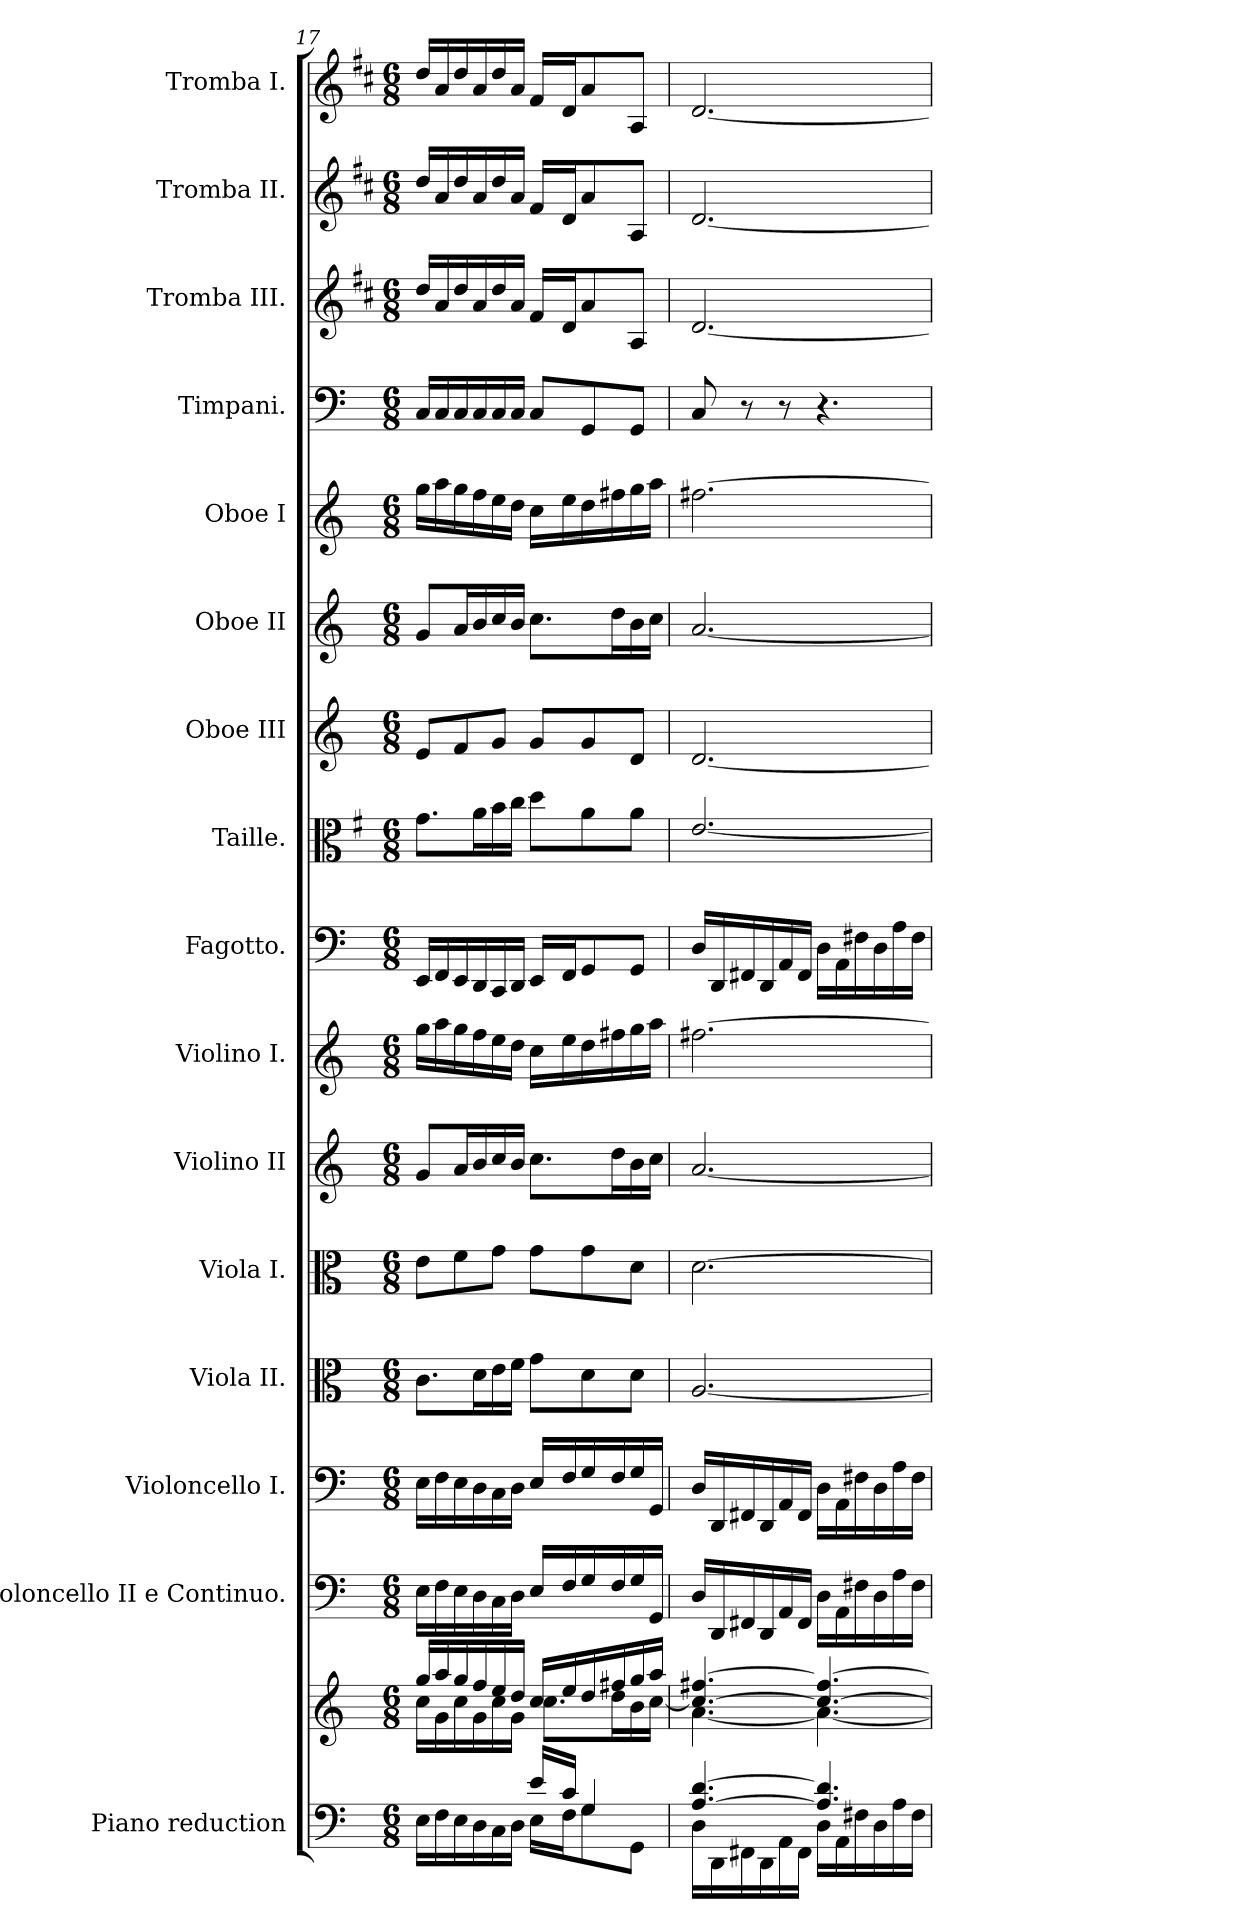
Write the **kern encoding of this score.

**kern	**kern	**kern	**kern	**kern	**kern	**kern	**kern	**kern	**kern	**kern	**kern	**kern	**kern	**kern	**kern	**kern
*part16	*part16	*part15	*part14	*part13	*part12	*part11	*part10	*part9	*part8	*part7	*part6	*part5	*part4	*part3	*part2	*part1
*staff17	*staff16	*staff15	*staff14	*staff13	*staff12	*staff11	*staff10	*staff9	*staff8	*staff7	*staff6	*staff5	*staff4	*staff3	*staff2	*staff1
*I"Piano reduction	*	*I"Violoncello II e Continuo.	*I"Violoncello I.	*I"Viola II.	*I"Viola I.	*I"Violino II	*I"Violino I.	*I"Fagotto.	*I"Taille.	*I"Oboe III	*I"Oboe II	*I"Oboe I	*I"Timpani.	*I"Tromba III.	*I"Tromba II.	*I"Tromba I.
*I'Pno	*	*I'Vc	*I'Vc	*I'Vla	*I'Vla	*	*I'Vln	*	*	*I'Ob	*I'Ob	*I'Ob	*I'Timp	*	*	*
!!LO:PB:g=z
*clefF4	*clefG2	*clefF4	*clefF4	*clefC3	*clefC3	*clefG2	*clefG2	*clefF4	*clefC3	*clefG2	*clefG2	*clefG2	*clefF4	*clefG2	*clefG2	*clefG2
*	*	*ITrd7c12	*	*	*	*	*	*	*ITrd4c7	*	*	*	*	*ITrd1c2	*ITrd1c2	*ITrd1c2
*k[]	*k[]	*k[]	*k[]	*k[]	*k[]	*k[]	*k[]	*k[]	*k[]	*k[]	*k[]	*k[]	*k[]	*k[]	*k[]	*k[]
*M6/8	*M6/8	*M6/8	*M6/8	*M6/8	*M6/8	*M6/8	*M6/8	*M6/8	*M6/8	*M6/8	*M6/8	*M6/8	*M6/8	*M6/8	*M6/8	*M6/8
=17	=17	=17	=17	=17	=17	=17	=17	=17	=17	=17	=17	=17	=17	=17	=17	=17
*^	*^	*	*	*	*	*	*	*	*	*	*	*	*	*	*	*
4.ryy	16E\LL	16gg/LL	16cc\LL	16EE\LL	16E\LL	8.c\L	8e\L	8g/L	16gg\LL	16EE/LL	8.c\L	8e/L	8g/L	16gg\LL	16C/LL	16cc/LL	16cc/LL	16cc/LL
.	16F\	16aa/	16g\	16FF\	16F\	.	.	.	16aa\	16FF/	.	.	.	16aa\	16C/	16g/	16g/	16g/
.	16E\	16gg/	16cc\	16EE\	16E\	.	8f\	16a/L	16gg\	16EE/	.	8f/	16a/L	16gg\	16C/	16cc/	16cc/	16cc/
.	16D\	16ff/	16g\	16DD\	16D\	16d\L	.	16b/	16ff\	16DD/	16d\L	.	16b/	16ff\	16C/	16g/	16g/	16g/
.	16C\	16ee/	16cc\	16CC\	16C\	16e\	8g\J	16cc/	16ee\	16CC/	16e\	8g/J	16cc/	16ee\	16C/	16cc/	16cc/	16cc/
.	16D\JJ	16dd/JJ	16g\JJ	16DD\JJ	16D\JJ	16f\JJ	.	16b/JJ	16dd\JJ	16DD/JJ	16f\JJ	.	16b/JJ	16dd\JJ	16C/JJ	16g/JJ	16g/JJ	16g/JJ
16e/LL	16E\LL	16cc/LL	8.cc\L	16EE/LL	16E/LL	8g\L	8g\L	8.cc\L	16cc\LL	16EE/LL	8g\L	8g/L	8.cc\L	16cc\LL	8C/L	16e/LL	16e/LL	16e/LL
16c/JJ	16F\J	16ee/	.	16FF/	16F/	.	.	.	16ee\	16FF/J	.	.	.	16ee\	.	16c/J	16c/J	16c/J
4G/	8G\	16dd/	.	16GG/	16G/	8d\	8g\	.	16dd\	8GG/	8d\	8g/	.	16dd\	8GG/	8g/	8g/	8g/
.	.	16ff#X/	16dd\L	16FF/	16F/	.	.	16dd\L	16ff#X\	.	.	.	16dd\L	16ff#X\	.	.	.	.
.	8GG\J	16gg/	16b\	16GG/	16G/	8d\J	8d\J	16b\	16gg\	8GG/J	8d\J	8d/J	16b\	16gg\	8GG/J	8G/J	8G/J	8G/J
.	.	16aa/JJ	[16cc\JJ	16GGG/JJ	16GG/JJ	.	.	16cc\JJ	16aa\JJ	.	.	.	16cc\JJ	16aa\JJ	.	.	.	.
=18	=18	=18	=18	=18	=18	=18	=18	=18	=18	=18	=18	=18	=18	=18	=18	=18	=18	=18
[4.A/ [4.d/	16D\LL	4.cc/_ [4.ff#X/	[4.a\	16DD/LL	16D/LL	[2.A/	[2.d\	[2.a/	[2.ff#X\	16D/LL	[2.A/	[2.d/	[2.a/	[2.ff#X\	8C/	[2.c/	[2.c/	[2.c/
.	16DD\	.	.	16DDD/	16DD/	.	.	.	.	16DD/	.	.	.	.	.	.	.	.
.	16FF#X\	.	.	16FFF#X/	16FF#X/	.	.	.	.	16FF#X/	.	.	.	.	8r	.	.	.
.	16DD\	.	.	16DDD/	16DD/	.	.	.	.	16DD/	.	.	.	.	.	.	.	.
.	16AA\	.	.	16AAA/	16AA/	.	.	.	.	16AA/	.	.	.	.	8r	.	.	.
.	16FF#\JJ	.	.	16FFF#/JJ	16FF#/JJ	.	.	.	.	16FF#/JJ	.	.	.	.	.	.	.	.
4.A/] 4.d/]	16D\LL	4.cc/_ 4.ff#/_	4.a\_	16DD\LL	16D\LL	.	.	.	.	16D\LL	.	.	.	.	4.r	.	.	.
.	16AA\	.	.	16AAA\	16AA\	.	.	.	.	16AA\	.	.	.	.	.	.	.	.
.	16F#X\	.	.	16FF#X\	16F#X\	.	.	.	.	16F#X\	.	.	.	.	.	.	.	.
.	16D\	.	.	16DD\	16D\	.	.	.	.	16D\	.	.	.	.	.	.	.	.
.	16A\	.	.	16AA\	16A\	.	.	.	.	16A\	.	.	.	.	.	.	.	.
.	16F#\JJ	.	.	16FF#\JJ	16F#\JJ	.	.	.	.	16F#\JJ	.	.	.	.	.	.	.	.
*v	*v	*	*	*	*	*	*	*	*	*	*	*	*	*	*	*	*	*
*	*v	*v	*	*	*	*	*	*	*	*	*	*	*	*	*	*	*
=	=	=	=	=	=	=	=	=	=	=	=	=	=	=	=	=
*-	*-	*-	*-	*-	*-	*-	*-	*-	*-	*-	*-	*-	*-	*-	*-	*-
